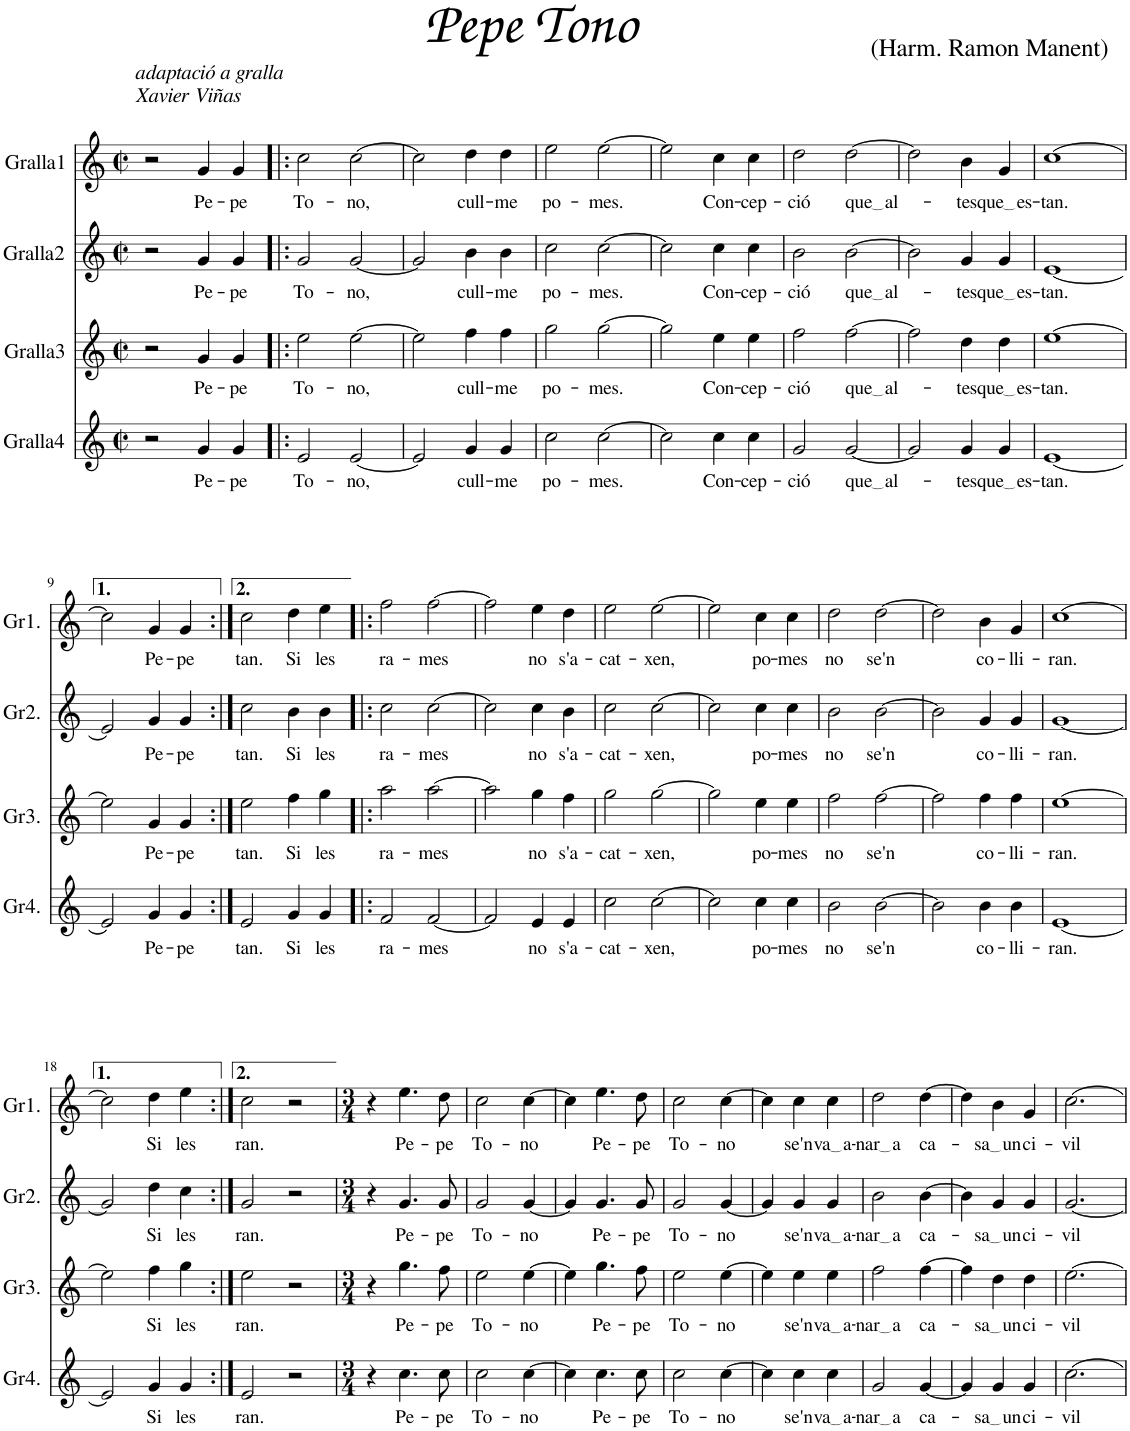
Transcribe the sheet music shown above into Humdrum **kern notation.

**kern	**text	**kern	**text	**kern	**text	**kern	**text
*part4	*part4	*part3	*part3	*part2	*part2	*part1	*part1
*staff4	*staff4	*staff3	*staff3	*staff2	*staff2	*staff1	*staff1
*I"Gralla4	*	*I"Gralla3	*	*I"Gralla2	*	*I"Gralla1	*
*I'Gr4.	*	*I'Gr3.	*	*I'Gr2.	*	*I'Gr1.	*
*clefG2	*	*clefG2	*	*clefG2	*	*clefG2	*
*k[]	*	*k[]	*	*k[]	*	*k[]	*
*M2/2	*	*M2/2	*	*M2/2	*	*M2/2	*
*met(c|)	*	*met(c|)	*	*met(c|)	*	*met(c|)	*
=1	=1	=1	=1	=1	=1	=1	=1
2r	.	2r	.	2r	.	2r	.
!	!LO:LY:b	!	!LO:LY:b	!	!LO:LY:b	!	!LO:LY:b
4g/	Pe-	4g/	Pe-	4g/	Pe-	4g/	Pe-
!	!LO:LY:b	!	!LO:LY:b	!	!LO:LY:b	!	!LO:LY:b
4g/	-pe	4g/	-pe	4g/	-pe	4g/	-pe
=2!|:	=2!|:	=2!|:	=2!|:	=2!|:	=2!|:	=2!|:	=2!|:
!	!LO:LY:b	!	!LO:LY:b	!	!LO:LY:b	!	!LO:LY:b
2e/	To-	2ee\	To-	2g/	To-	2cc\	To-
!	!LO:LY:b	!	!LO:LY:b	!	!LO:LY:b	!	!LO:LY:b
[2e/	-no,	[2ee\	-no,	[2g/	-no,	[2cc\	-no,
=3	=3	=3	=3	=3	=3	=3	=3
2e/]	.	2ee\]	.	2g/]	.	2cc\]	.
!	!LO:LY:b	!	!LO:LY:b	!	!LO:LY:b	!	!LO:LY:b
4g/	cull-	4ff\	cull-	4b\	cull-	4dd\	cull-
!	!LO:LY:b	!	!LO:LY:b	!	!LO:LY:b	!	!LO:LY:b
4g/	-me	4ff\	-me	4b\	-me	4dd\	-me
=4	=4	=4	=4	=4	=4	=4	=4
!	!LO:LY:b	!	!LO:LY:b	!	!LO:LY:b	!	!LO:LY:b
2cc\	po-	2gg\	po-	2cc\	po-	2ee\	po-
!	!LO:LY:b	!	!LO:LY:b	!	!LO:LY:b	!	!LO:LY:b
[2cc\	-mes.	[2gg\	-mes.	[2cc\	-mes.	[2ee\	-mes.
=5	=5	=5	=5	=5	=5	=5	=5
2cc\]	.	2gg\]	.	2cc\]	.	2ee\]	.
!	!LO:LY:b	!	!LO:LY:b	!	!LO:LY:b	!	!LO:LY:b
4cc\	Con-	4ee\	Con-	4cc\	Con-	4cc\	Con-
!	!LO:LY:b	!	!LO:LY:b	!	!LO:LY:b	!	!LO:LY:b
4cc\	-cep-	4ee\	-cep-	4cc\	-cep-	4cc\	-cep-
=6	=6	=6	=6	=6	=6	=6	=6
!	!LO:LY:b	!	!LO:LY:b	!	!LO:LY:b	!	!LO:LY:b
2g/	-ció	2ff\	-ció	2b\	-ció	2dd\	-ció
!	!LO:LY:b	!	!LO:LY:b	!	!LO:LY:b	!	!LO:LY:b
[2g/	que al	[2ff\	que al	[2b\	que al	[2dd\	que al
=7	=7	=7	=7	=7	=7	=7	=7
2g/]	.	2ff\]	.	2b\]	.	2dd\]	.
!	!LO:LY:b	!	!LO:LY:b	!	!LO:LY:b	!	!LO:LY:b
4g/	-tes	4dd\	-tes	4g/	-tes	4b\	-tes
!	!LO:LY:b	!	!LO:LY:b	!	!LO:LY:b	!	!LO:LY:b
4g/	que es	4dd\	que es	4g/	que es	4g/	que es
=8	=8	=8	=8	=8	=8	=8	=8
!	!LO:LY:b	!	!LO:LY:b	!	!LO:LY:b	!	!LO:LY:b
[1e	-tan.	[1ee	-tan.	[1e	-tan.	[1cc	-tan.
!!LO:LB:g=z
=9	=9	=9	=9	=9	=9	=9	=9
2e/]	.	2ee\]	.	2e/]	.	2cc\]	.
!	!LO:LY:b	!	!LO:LY:b	!	!LO:LY:b	!	!LO:LY:b
4g/	Pe-	4g/	Pe-	4g/	Pe-	4g/	Pe-
!	!LO:LY:b	!	!LO:LY:b	!	!LO:LY:b	!	!LO:LY:b
4g/	-pe	4g/	-pe	4g/	-pe	4g/	-pe
=10:|!	=10:|!	=10:|!	=10:|!	=10:|!	=10:|!	=10:|!	=10:|!
!	!LO:LY:b	!	!LO:LY:b	!	!LO:LY:b	!	!LO:LY:b
2e/	tan.	2ee\	tan.	2cc\	tan.	2cc\	tan.
!	!LO:LY:b	!	!LO:LY:b	!	!LO:LY:b	!	!LO:LY:b
4g/	Si	4ff\	Si	4b\	Si	4dd\	Si
!	!LO:LY:b	!	!LO:LY:b	!	!LO:LY:b	!	!LO:LY:b
4g/	les	4gg\	les	4b\	les	4ee\	les
=11!|:	=11!|:	=11!|:	=11!|:	=11!|:	=11!|:	=11!|:	=11!|:
!	!LO:LY:b	!	!LO:LY:b	!	!LO:LY:b	!	!LO:LY:b
2f/	ra-	2aa\	ra-	2cc\	ra-	2ff\	ra-
!	!LO:LY:b	!	!LO:LY:b	!	!LO:LY:b	!	!LO:LY:b
[2f/	-mes	[2aa\	-mes	[2cc\	-mes	[2ff\	-mes
=12	=12	=12	=12	=12	=12	=12	=12
2f/]	.	2aa\]	.	2cc\]	.	2ff\]	.
!	!LO:LY:b	!	!LO:LY:b	!	!LO:LY:b	!	!LO:LY:b
4e/	no	4gg\	no	4cc\	no	4ee\	no
!	!LO:LY:b	!	!LO:LY:b	!	!LO:LY:b	!	!LO:LY:b
4e/	s'a-	4ff\	s'a-	4b\	s'a-	4dd\	s'a-
=13	=13	=13	=13	=13	=13	=13	=13
!	!LO:LY:b	!	!LO:LY:b	!	!LO:LY:b	!	!LO:LY:b
2cc\	-cat-	2gg\	-cat-	2cc\	-cat-	2ee\	-cat-
!	!LO:LY:b	!	!LO:LY:b	!	!LO:LY:b	!	!LO:LY:b
[2cc\	-xen,	[2gg\	-xen,	[2cc\	-xen,	[2ee\	-xen,
=14	=14	=14	=14	=14	=14	=14	=14
2cc\]	.	2gg\]	.	2cc\]	.	2ee\]	.
!	!LO:LY:b	!	!LO:LY:b	!	!LO:LY:b	!	!LO:LY:b
4cc\	po-	4ee\	po-	4cc\	po-	4cc\	po-
!	!LO:LY:b	!	!LO:LY:b	!	!LO:LY:b	!	!LO:LY:b
4cc\	-mes	4ee\	-mes	4cc\	-mes	4cc\	-mes
=15	=15	=15	=15	=15	=15	=15	=15
!	!LO:LY:b	!	!LO:LY:b	!	!LO:LY:b	!	!LO:LY:b
2b\	no	2ff\	no	2b\	no	2dd\	no
!	!LO:LY:b	!	!LO:LY:b	!	!LO:LY:b	!	!LO:LY:b
[2b\	se'n	[2ff\	se'n	[2b\	se'n	[2dd\	se'n
=16	=16	=16	=16	=16	=16	=16	=16
2b\]	.	2ff\]	.	2b\]	.	2dd\]	.
!	!LO:LY:b	!	!LO:LY:b	!	!LO:LY:b	!	!LO:LY:b
4b\	co-	4ff\	co-	4g/	co-	4b\	co-
!	!LO:LY:b	!	!LO:LY:b	!	!LO:LY:b	!	!LO:LY:b
4b\	-lli-	4ff\	-lli-	4g/	-lli-	4g/	-lli-
=17	=17	=17	=17	=17	=17	=17	=17
!	!LO:LY:b	!	!LO:LY:b	!	!LO:LY:b	!	!LO:LY:b
[1e	-ran.	[1ee	-ran.	[1g	-ran.	[1cc	-ran.
!!LO:LB:g=z
=18	=18	=18	=18	=18	=18	=18	=18
2e/]	.	2ee\]	.	2g/]	.	2cc\]	.
!	!LO:LY:b	!	!LO:LY:b	!	!LO:LY:b	!	!LO:LY:b
4g/	Si	4ff\	Si	4dd\	Si	4dd\	Si
!	!LO:LY:b	!	!LO:LY:b	!	!LO:LY:b	!	!LO:LY:b
4g/	les	4gg\	les	4cc\	les	4ee\	les
=19:|!	=19:|!	=19:|!	=19:|!	=19:|!	=19:|!	=19:|!	=19:|!
!	!LO:LY:b	!	!LO:LY:b	!	!LO:LY:b	!	!LO:LY:b
2e/	ran.	2ee\	ran.	2g/	ran.	2cc\	ran.
2r	.	2r	.	2r	.	2r	.
=20	=20	=20	=20	=20	=20	=20	=20
*M3/4	*	*M3/4	*	*M3/4	*	*M3/4	*
4r	.	4r	.	4r	.	4r	.
!	!LO:LY:b	!	!LO:LY:b	!	!LO:LY:b	!	!LO:LY:b
4.cc\	Pe-	4.gg\	Pe-	4.g/	Pe-	4.ee\	Pe-
!	!LO:LY:b	!	!LO:LY:b	!	!LO:LY:b	!	!LO:LY:b
8cc\	-pe	8ff\	-pe	8g/	-pe	8dd\	-pe
=21	=21	=21	=21	=21	=21	=21	=21
!	!LO:LY:b	!	!LO:LY:b	!	!LO:LY:b	!	!LO:LY:b
2cc\	To-	2ee\	To-	2g/	To-	2cc\	To-
!	!LO:LY:b	!	!LO:LY:b	!	!LO:LY:b	!	!LO:LY:b
[4cc\	-no	[4ee\	-no	[4g/	-no	[4cc\	-no
=22	=22	=22	=22	=22	=22	=22	=22
4cc\]	.	4ee\]	.	4g/]	.	4cc\]	.
!	!LO:LY:b	!	!LO:LY:b	!	!LO:LY:b	!	!LO:LY:b
4.cc\	Pe-	4.gg\	Pe-	4.g/	Pe-	4.ee\	Pe-
!	!LO:LY:b	!	!LO:LY:b	!	!LO:LY:b	!	!LO:LY:b
8cc\	-pe	8ff\	-pe	8g/	-pe	8dd\	-pe
=23	=23	=23	=23	=23	=23	=23	=23
!	!LO:LY:b	!	!LO:LY:b	!	!LO:LY:b	!	!LO:LY:b
2cc\	To-	2ee\	To-	2g/	To-	2cc\	To-
!	!LO:LY:b	!	!LO:LY:b	!	!LO:LY:b	!	!LO:LY:b
[4cc\	-no	[4ee\	-no	[4g/	-no	[4cc\	-no
=24	=24	=24	=24	=24	=24	=24	=24
4cc\]	.	4ee\]	.	4g/]	.	4cc\]	.
!	!LO:LY:b	!	!LO:LY:b	!	!LO:LY:b	!	!LO:LY:b
4cc\	se'n	4ee\	se'n	4g/	se'n	4cc\	se'n
!	!LO:LY:b	!	!LO:LY:b	!	!LO:LY:b	!	!LO:LY:b
4cc\	va a	4ee\	va a	4g/	va a	4cc\	va a
=25	=25	=25	=25	=25	=25	=25	=25
!	!LO:LY:b	!	!LO:LY:b	!	!LO:LY:b	!	!LO:LY:b
2g/	nar a	2ff\	nar a	2b\	nar a	2dd\	nar a
!	!LO:LY:b	!	!LO:LY:b	!	!LO:LY:b	!	!LO:LY:b
[4g/	ca-	[4ff\	ca-	[4b\	ca-	[4dd\	ca-
=26	=26	=26	=26	=26	=26	=26	=26
4g/]	.	4ff\]	.	4b\]	.	4dd\]	.
!	!LO:LY:b	!	!LO:LY:b	!	!LO:LY:b	!	!LO:LY:b
4g/	sa un	4dd\	sa un	4g/	sa un	4b\	sa un
!	!LO:LY:b	!	!LO:LY:b	!	!LO:LY:b	!	!LO:LY:b
4g/	ci-	4dd\	ci-	4g/	ci-	4g/	ci-
=27	=27	=27	=27	=27	=27	=27	=27
!	!LO:LY:b	!	!LO:LY:b	!	!LO:LY:b	!	!LO:LY:b
[2.cc\	-vil	[2.ee\	-vil	[2.g/	-vil	[2.cc\	-vil
=	=	=	=	=	=	=	=
*-	*-	*-	*-	*-	*-	*-	*-
